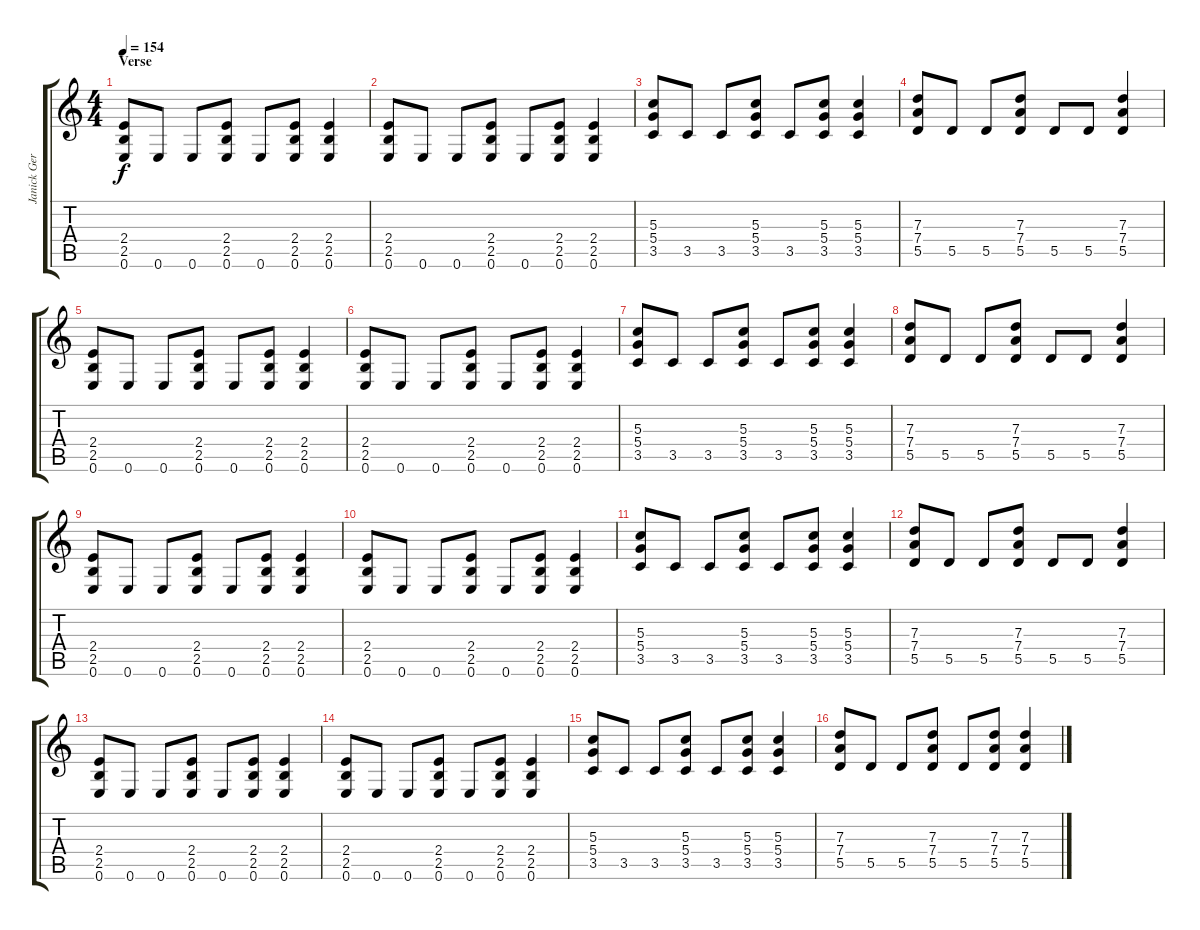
\track ("Janick Gers" "Janick Ger") {instrument distortionguitar}
\staff {score tabs}
\tuning (E4 B3 G3 D3 A2 E2) {hide}
\ts (4 4)
\section ("" "Verse")
\tempo 154
\clef g2
\ks c
(2.4 2.5 0.6).8{dy f} 0.6.8 0.6.8 (2.4 2.5 0.6).8 0.6.8 (2.4 2.5 0.6).8 (2.4 2.5 0.6).4 |
(2.4 2.5 0.6).8 0.6.8 0.6.8 (2.4 2.5 0.6).8 0.6.8 (2.4 2.5 0.6).8 (2.4 2.5 0.6).4 |
(5.3 5.4 3.5).8 3.5.8 3.5.8 (5.3 5.4 3.5).8 3.5.8 (5.3 5.4 3.5).8 (5.3 5.4 3.5).4 |
(7.3 7.4 5.5).8 5.5.8 5.5.8 (7.3 7.4 5.5).8 5.5.8 5.5.8 (7.3 7.4 5.5).4 |
(2.4 2.5 0.6).8 0.6.8 0.6.8 (2.4 2.5 0.6).8 0.6.8 (2.4 2.5 0.6).8 (2.4 2.5 0.6).4 |
(2.4 2.5 0.6).8 0.6.8 0.6.8 (2.4 2.5 0.6).8 0.6.8 (2.4 2.5 0.6).8 (2.4 2.5 0.6).4 |
(5.3 5.4 3.5).8 3.5.8 3.5.8 (5.3 5.4 3.5).8 3.5.8 (5.3 5.4 3.5).8 (5.3 5.4 3.5).4 |
(7.3 7.4 5.5).8 5.5.8 5.5.8 (7.3 7.4 5.5).8 5.5.8 5.5.8 (7.3 7.4 5.5).4 |
(2.4 2.5 0.6).8 0.6.8 0.6.8 (2.4 2.5 0.6).8 0.6.8 (2.4 2.5 0.6).8 (2.4 2.5 0.6).4 |
(2.4 2.5 0.6).8 0.6.8 0.6.8 (2.4 2.5 0.6).8 0.6.8 (2.4 2.5 0.6).8 (2.4 2.5 0.6).4 |
(5.3 5.4 3.5).8 3.5.8 3.5.8 (5.3 5.4 3.5).8 3.5.8 (5.3 5.4 3.5).8 (5.3 5.4 3.5).4 |
(7.3 7.4 5.5).8 5.5.8 5.5.8 (7.3 7.4 5.5).8 5.5.8 5.5.8 (7.3 7.4 5.5).4 |
(2.4 2.5 0.6).8 0.6.8 0.6.8 (2.4 2.5 0.6).8 0.6.8 (2.4 2.5 0.6).8 (2.4 2.5 0.6).4 |
(2.4 2.5 0.6).8 0.6.8 0.6.8 (2.4 2.5 0.6).8 0.6.8 (2.4 2.5 0.6).8 (2.4 2.5 0.6).4 |
(5.3 5.4 3.5).8 3.5.8 3.5.8 (5.3 5.4 3.5).8 3.5.8 (5.3 5.4 3.5).8 (5.3 5.4 3.5).4 |
(7.3 7.4 5.5).8 5.5.8 5.5.8 (7.3 7.4 5.5).8 5.5.8 (7.3 7.4 5.5).8 (7.3 7.4 5.5).4
